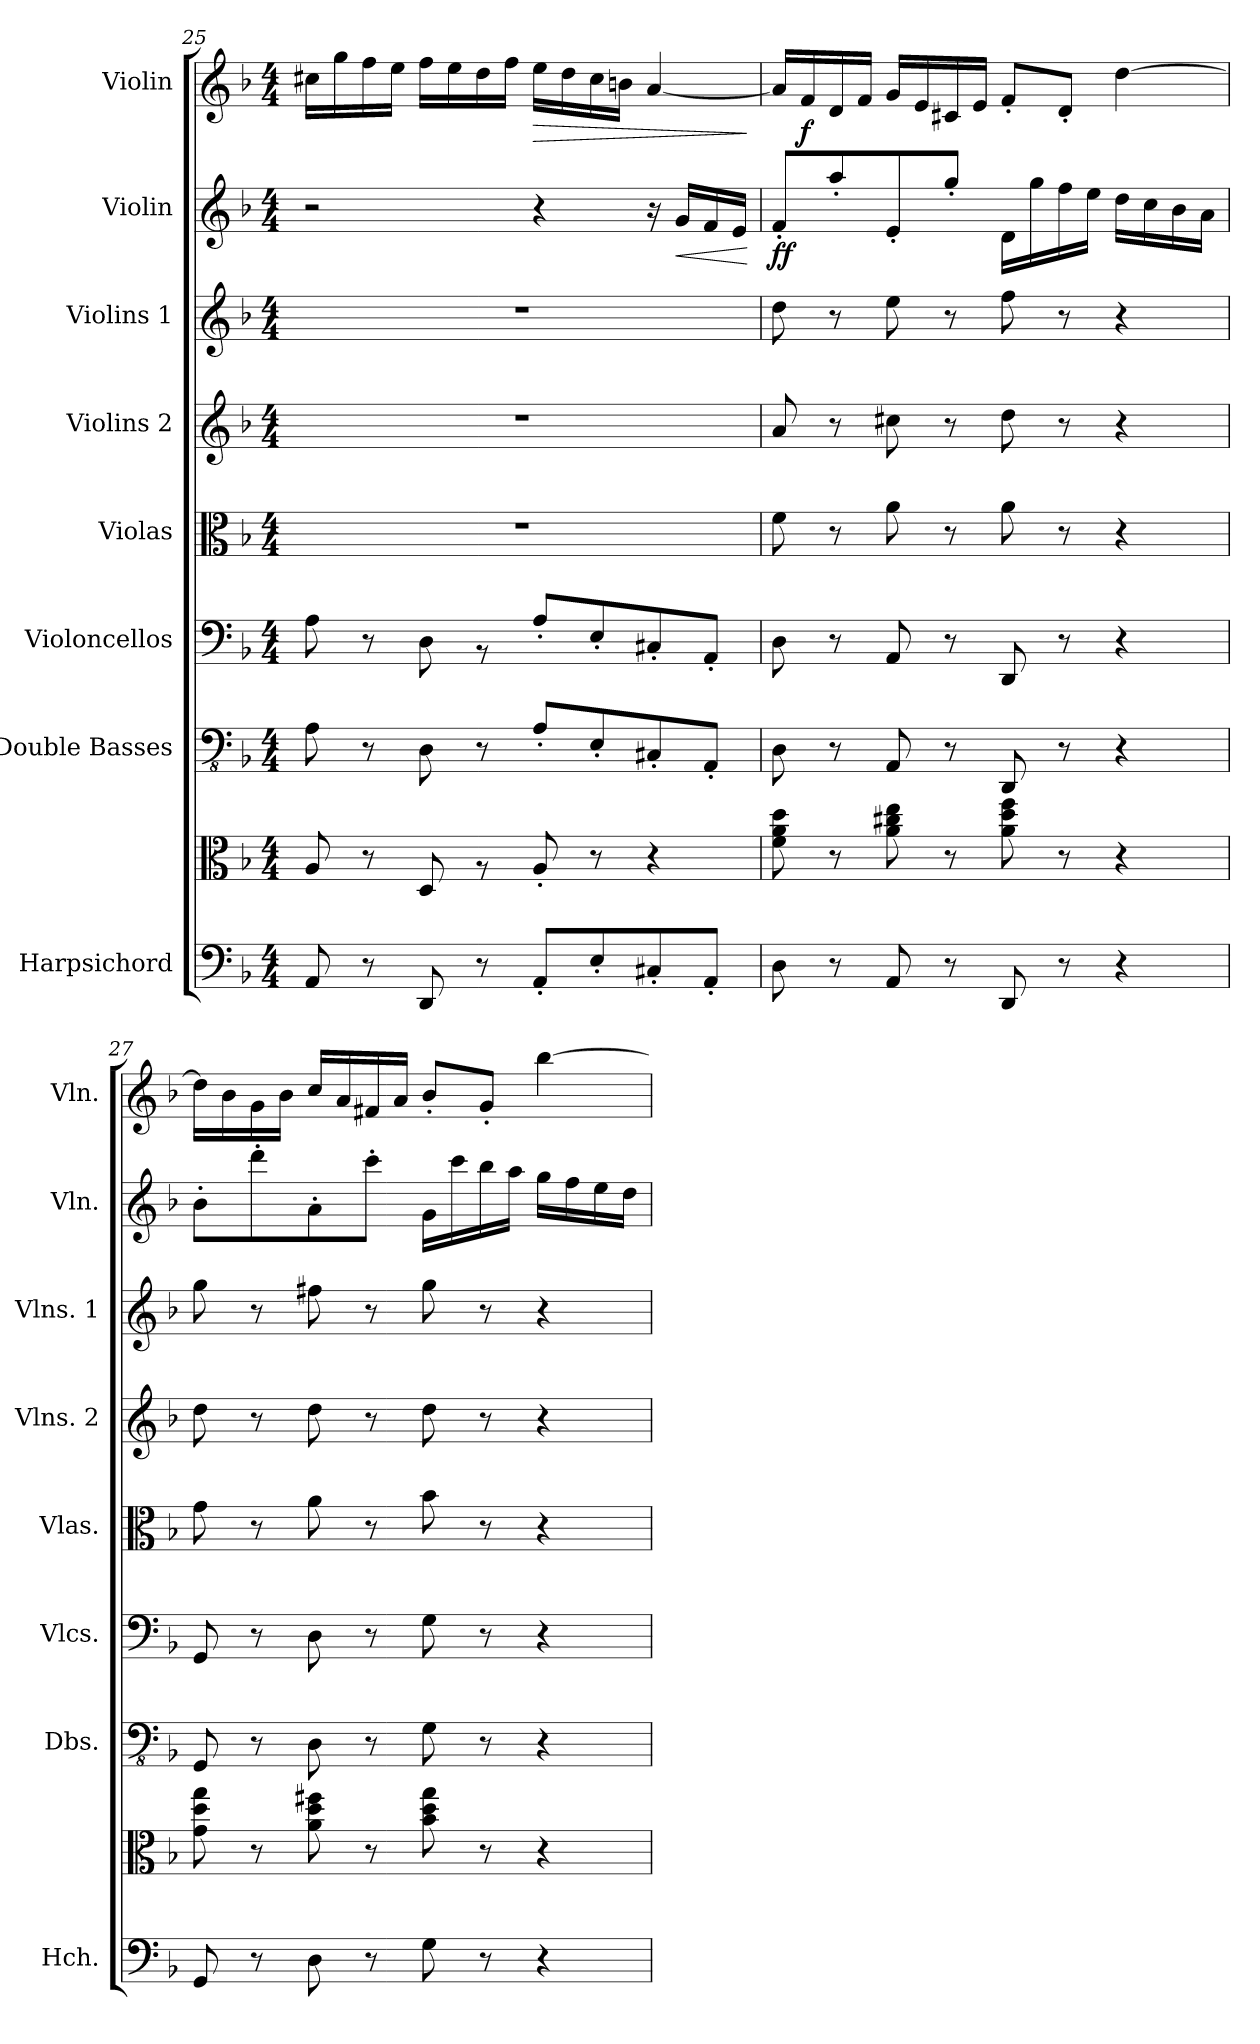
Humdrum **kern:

**kern	**kern	**kern	**kern	**kern	**kern	**kern	**kern	**dynam	**kern	**dynam
*part8	*part8	*part7	*part6	*part5	*part4	*part3	*part2	*part2	*part1	*part1
*staff9	*staff8	*staff7	*staff6	*staff5	*staff4	*staff3	*staff2	*staff2	*staff1	*staff1
*I"Harpsichord	*	*I"Double Basses	*I"Violoncellos	*I"Violas	*I"Violins 2	*I"Violins 1	*I"Violin	*	*I"Violin	*
*I'Hch.	*	*I'Dbs.	*I'Vlcs.	*I'Vlas.	*I'Vlns. 2	*I'Vlns. 1	*I'Vln.	*	*I'Vln.	*
*clefF4	*clefC3	*clefFv4	*clefF4	*clefC3	*clefG2	*clefG2	*clefG2	*	*clefG2	*
*k[b-]	*k[b-]	*k[b-]	*k[b-]	*k[b-]	*k[b-]	*k[b-]	*k[b-]	*	*k[b-]	*
*F:	*F:	*F:	*F:	*F:	*F:	*F:	*F:	*	*F:	*
*M4/4	*M4/4	*M4/4	*M4/4	*M4/4	*M4/4	*M4/4	*M4/4	*	*M4/4	*
=25	=25	=25	=25	=25	=25	=25	=25	=25	=25	=25
8AA/	8A/	8AA\	8A\	1r	1r	1r	2r	.	16cc#X\LL	.
.	.	.	.	.	.	.	.	.	16gg\	.
8r	8r	8r	8r	.	.	.	.	.	16ff\	.
.	.	.	.	.	.	.	.	.	16ee\JJ	.
8DD/	8D/	8DD\	8D\	.	.	.	.	.	16ff\LL	.
.	.	.	.	.	.	.	.	.	16ee\	.
8r	8rA	8r	8rBB	.	.	.	.	.	16dd\	.
.	.	.	.	.	.	.	.	.	16ff\JJ	.
!	!	!	!	!	!	!	!	!	!	!LO:HP:b
8AA'/L	8A'/	8AA'/L	8A'/L	.	.	.	4r	.	16ee\LL	>
.	.	.	.	.	.	.	.	.	16dd\	.
8E'/	8r	8EE'/	8E'/	.	.	.	.	.	16cc#\	.
.	.	.	.	.	.	.	.	.	16bn\JJ	.
8C#X'/	4r	8CC#X'/	8C#X'/	.	.	.	16r	.	[4a/	.
!	!	!	!	!	!	!	!	!LO:HP:b	!	!
.	.	.	.	.	.	.	16g/LL	<	.	.
8AA'/J	.	8AAA'/J	8AA'/J	.	.	.	16f/	.	.	.
.	.	.	.	.	.	.	16e/JJ	.	.	.
.	.	.	.	.	.	.	.	[	.	]
!!LO:PB:g=z
=26	=26	=26	=26	=26	=26	=26	=26	=26	=26	=26
!	!	!	!	!	!	!	!	!LO:DY:b	!	!
8D\	8f\ 8a\ 8dd\	8DD\	8D\	8f\	8a/	8dd\	8f'/L	ff	16a/LL]	.
!	!	!	!	!	!	!	!	!	!	!LO:DY:b
.	.	.	.	.	.	.	.	.	16f/	f
8r	8r	8r	8r	8r	8r	8r	8aa'/	.	16d/	.
.	.	.	.	.	.	.	.	.	16f/JJ	.
8AA/	8a\ 8cc#X\ 8ee\	8AAA/	8AA/	8a\	8cc#X\	8ee\	8e'/	.	16g/LL	.
.	.	.	.	.	.	.	.	.	16e/	.
8r	8r	8r	8r	8r	8r	8r	8gg'/J	.	16c#X/	.
.	.	.	.	.	.	.	.	.	16e/JJ	.
8DD/	8a\ 8dd\ 8ff\	8DDD/	8DD/	8a\	8dd\	8ff\	16d\LL	.	8f'/L	.
.	.	.	.	.	.	.	16gg\	.	.	.
8r	8r	8r	8r	8r	8r	8r	16ff\	.	8d'/J	.
.	.	.	.	.	.	.	16ee\JJ	.	.	.
4r	4r	4r	4r	4r	4r	4r	16dd\LL	.	[4dd\	.
.	.	.	.	.	.	.	16cc\	.	.	.
.	.	.	.	.	.	.	16b-\	.	.	.
.	.	.	.	.	.	.	16a\JJ	.	.	.
=27	=27	=27	=27	=27	=27	=27	=27	=27	=27	=27
8GG/	8g\ 8dd\ 8gg\	8GGG/	8GG/	8g\	8dd\	8gg\	8b-'\L	.	16dd\LL]	.
.	.	.	.	.	.	.	.	.	16b-\	.
8r	8r	8r	8r	8r	8r	8r	8ddd'\	.	16g\	.
.	.	.	.	.	.	.	.	.	16b-\JJ	.
8D\	8a\ 8dd\ 8ff#X\	8DD\	8D\	8a\	8dd\	8ff#X\	8a'\	.	16cc/LL	.
.	.	.	.	.	.	.	.	.	16a/	.
8r	8r	8r	8r	8r	8r	8r	8ccc'\J	.	16f#X/	.
.	.	.	.	.	.	.	.	.	16a/JJ	.
8G\	8b-\ 8dd\ 8gg\	8GG\	8G\	8b-\	8dd\	8gg\	16g\LL	.	8b-'/L	.
.	.	.	.	.	.	.	16ccc\	.	.	.
8r	8r	8r	8r	8r	8r	8r	16bb-\	.	8g'/J	.
.	.	.	.	.	.	.	16aa\JJ	.	.	.
4r	4r	4r	4r	4r	4r	4r	16gg\LL	.	[4bb-\	.
.	.	.	.	.	.	.	16ff\	.	.	.
.	.	.	.	.	.	.	16ee\	.	.	.
.	.	.	.	.	.	.	16dd\JJ	.	.	.
=	=	=	=	=	=	=	=	=	=	=
*-	*-	*-	*-	*-	*-	*-	*-	*-	*-	*-
